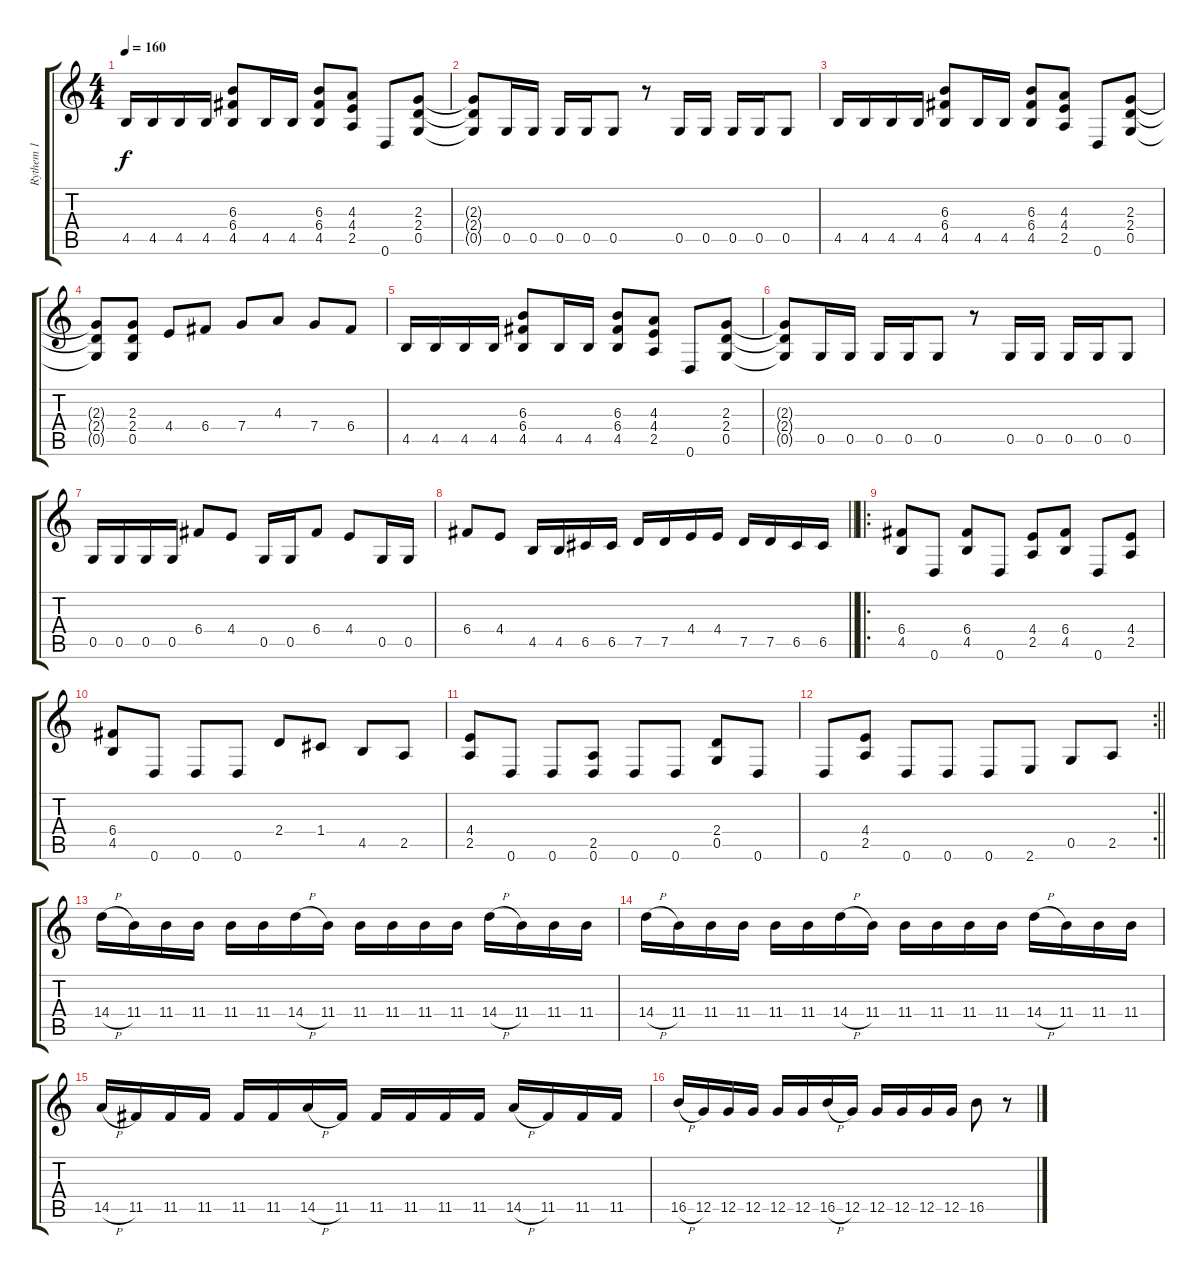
\track ("Rythem 1" "Rythem 1") {instrument overdrivenguitar}
\staff {score tabs}
\tuning (D4 A3 F3 C3 G2 D2) {hide}
\ts (4 4)
\section ("" "")
\tempo 160
\clef g2
\ks c
4.5.16{dy f} 4.5.16 4.5.16 4.5.16 (6.3 6.4 4.5).8 4.5.16 4.5.16 (6.3 6.4 4.5).8 (4.3 4.4 2.5).8 0.6.8 (2.3 2.4 0.5).8 |
(2.3{t} 2.4{t} 0.5{t}).8 0.5.16 0.5.16 0.5.16 0.5.16 0.5.8 r.8 0.5.16 0.5.16 0.5.16 0.5.16 0.5.8 |
4.5.16 4.5.16 4.5.16 4.5.16 (6.3 6.4 4.5).8 4.5.16 4.5.16 (6.3 6.4 4.5).8 (4.3 4.4 2.5).8 0.6.8 (2.3 2.4 0.5).8 |
(2.3{t} 2.4{t} 0.5{t}).8 (2.3 2.4 0.5).8 4.4.8 6.4.8 7.4.8 4.3.8 7.4.8 6.4.8 |
4.5.16 4.5.16 4.5.16 4.5.16 (6.3 6.4 4.5).8 4.5.16 4.5.16 (6.3 6.4 4.5).8 (4.3 4.4 2.5).8 0.6.8 (2.3 2.4 0.5).8 |
(2.3{t} 2.4{t} 0.5{t}).8 0.5.16 0.5.16 0.5.16 0.5.16 0.5.8 r.8 0.5.16 0.5.16 0.5.16 0.5.16 0.5.8 |
0.5.16 0.5.16 0.5.16 0.5.16 6.4.8 4.4.8 0.5.16 0.5.16 6.4.8 4.4.8 0.5.16 0.5.16 |
\barLineRight lightlight
6.4.8 4.4.8 4.5.16 4.5.16 6.5.16 6.5.16 7.5.16 7.5.16 4.4.16 4.4.16 7.5.16 7.5.16 6.5.16 6.5.16 |
\ro
\section ("" "")
(6.4 4.5).8 0.6.8 (6.4 4.5).8 0.6.8 (4.4 2.5).8 (6.4 4.5).8 0.6.8 (4.4 2.5).8 |
(6.4 4.5).8 0.6.8 0.6.8 0.6.8 2.4.8 1.4.8 4.5.8 2.5.8 |
(4.4 2.5).8 0.6.8 0.6.8 (2.5 0.6).8 0.6.8 0.6.8 (2.4 0.5).8 0.6.8 |
\rc 2
\barLineRight lightlight
0.6.8 (4.4 2.5).8 0.6.8 0.6.8 0.6.8 2.6.8 0.5.8 2.5.8 |
\section ("" "")
14.4{h}.16 11.4.16 11.4.16 11.4.16 11.4.16 11.4.16 14.4{h}.16 11.4.16 11.4.16 11.4.16 11.4.16 11.4.16 14.4{h}.16 11.4.16 11.4.16 11.4.16 |
14.4{h}.16 11.4.16 11.4.16 11.4.16 11.4.16 11.4.16 14.4{h}.16 11.4.16 11.4.16 11.4.16 11.4.16 11.4.16 14.4{h}.16 11.4.16 11.4.16 11.4.16 |
14.5{h}.16 11.5.16 11.5.16 11.5.16 11.5.16 11.5.16 14.5{h}.16 11.5.16 11.5.16 11.5.16 11.5.16 11.5.16 14.5{h}.16 11.5.16 11.5.16 11.5.16 |
16.5{h}.16 12.5.16 12.5.16 12.5.16 12.5.16 12.5.16 16.5{h}.16 12.5.16 12.5.16 12.5.16 12.5.16 12.5.16 16.5.8 r.8
